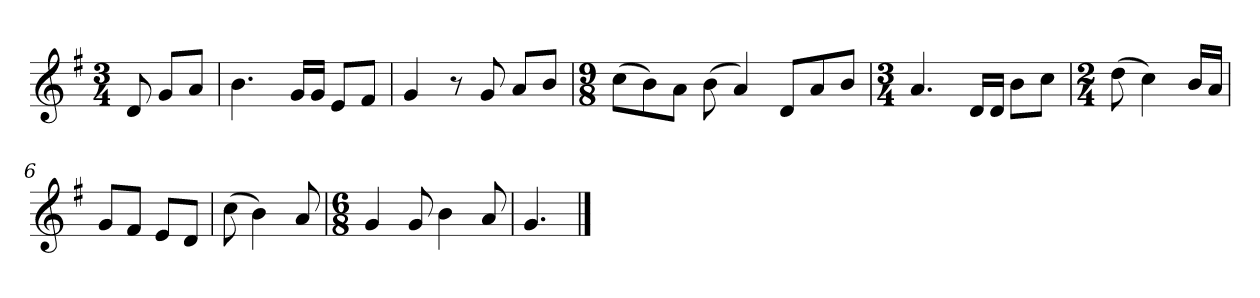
**kern
*part1
*staff1
*k[f#]
*M3/4
*MM120
=
8d
8gL
8aJ
=1
4.b
16gLL
16gJJ
8eL
8f#J
=2
4g
8r
8g
8aL
8bJ
=3
*M9/8
(8ccL
8b)
8aJ
(8b
4a)
8dL
8a
8bJ
=4
*M3/4
4.a
16dLL
16dJJ
8bL
8ccJ
=5
*M2/4
(8dd
4cc)
16bLL
16aJJ
=6
8gL
8f#J
8eL
8dJ
=7
(8cc
4b)
8a
=8
*M6/8
4g
8g
4b
8a
=9
4.g
==
*-
